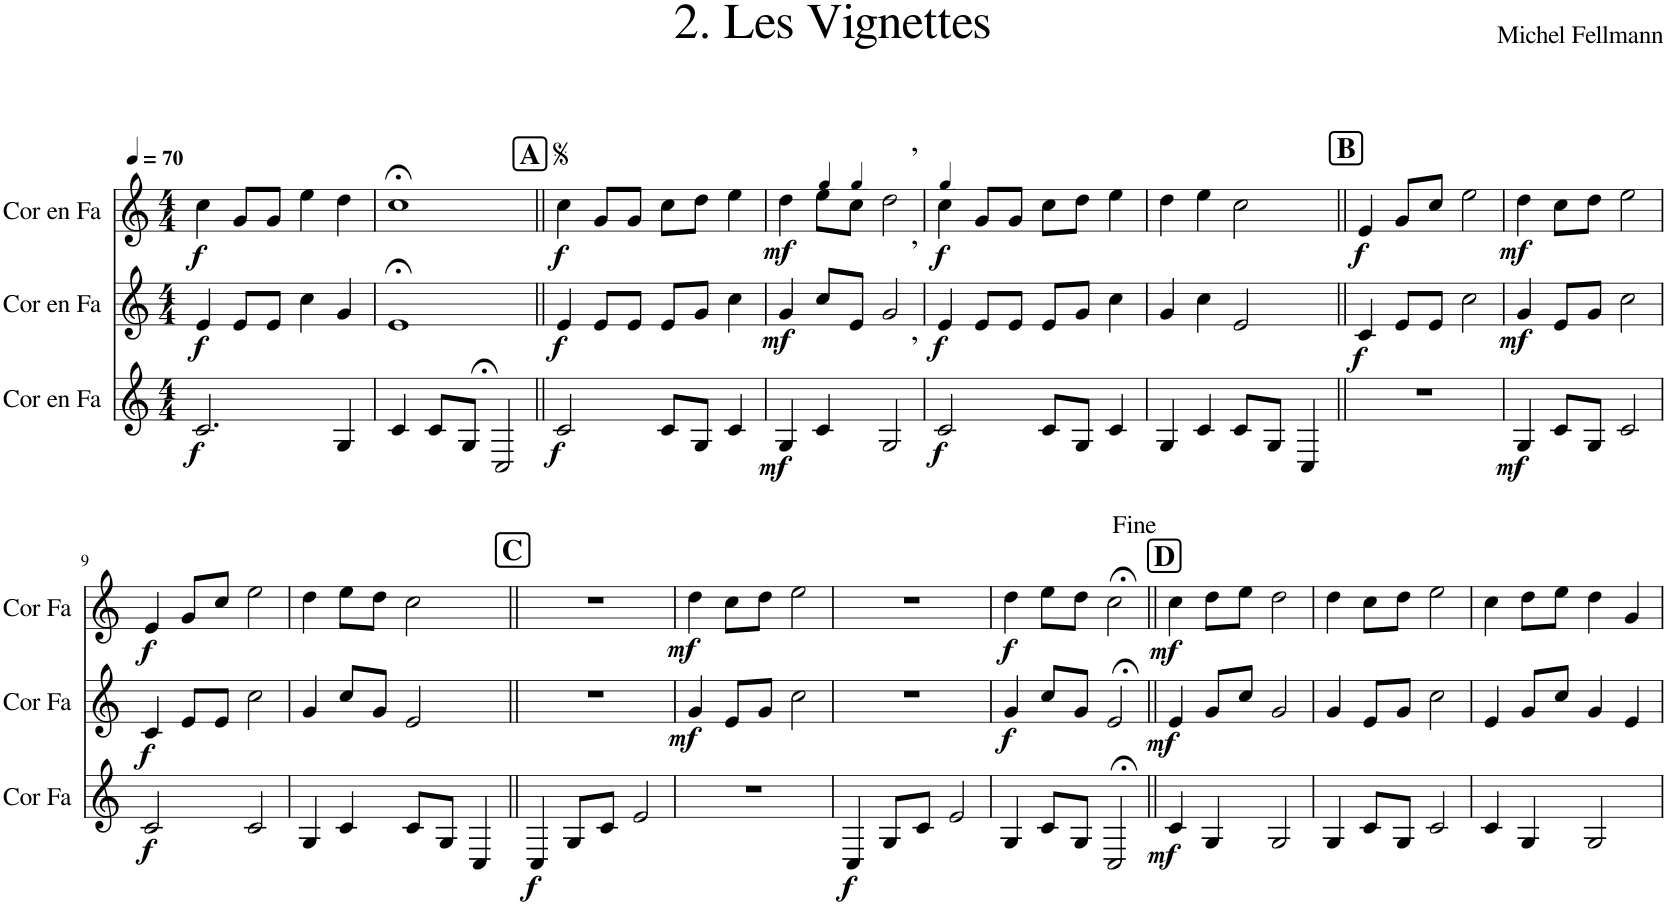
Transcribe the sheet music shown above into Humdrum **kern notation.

**kern	**dynam	**kern	**dynam	**kern	**dynam
*part3	*part3	*part2	*part2	*part1	*part1
*staff3	*staff3	*staff2	*staff2	*staff1	*staff1
*I"Cor en Fa	*	*I"Cor en Fa	*	*I"Cor en Fa	*
*I'Cor Fa	*	*I'Cor Fa	*	*I'Cor Fa	*
*clefG2	*	*clefG2	*	*clefG2	*
*Trd4c7	*	*Trd4c7	*	*Trd4c7	*
*k[]	*	*k[]	*	*k[]	*
*M4/4	*	*M4/4	*	*M4/4	*
*MM70	*	*MM70	*	*MM70	*
=1	=1	=1	=1	=1	=1
!	!LO:DY:b	!	!LO:DY:b	!	!LO:DY:b
2.c/	f	4e/	f	4cc\	f
.	.	8e/L	.	8g/L	.
.	.	8e/J	.	8g/J	.
.	.	4cc\	.	4ee\	.
4G/	.	4g/	.	4dd\	.
=2	=2	=2	=2	=2	=2
4c;</	.	1e;<	.	1cc;<	.
8c/L	.	.	.	.	.
8G/J	.	.	.	.	.
2C/	.	.	.	.	.
!!LO:REH:place=s1:a:B:cj:fs=14:t=A
=3||	=3||	=3||	=3||	=3||	=3||
!	!LO:DY:b	!	!LO:DY:b	!	!LO:DY:b
2c/	f	4e/	f	4cc\	f
.	.	8e/L	.	8g/L	.
.	.	8e/J	.	8g/J	.
8c/L	.	8e/L	.	8cc\L	.
8G/J	.	8g/J	.	8dd\J	.
4c/	.	4cc\	.	4ee\	.
=4	=4	=4	=4	=4	=4
!	!LO:DY:b	!	!LO:DY:b	!	!LO:DY:b
4G/	mf	4g/	mf	4dd\	mf
*	*	*	*	*MM63	*
4c/	.	8cc/L	.	8ee\L	.
*	*	*	*	*MM54	*
.	.	8e/J	.	8cc\J	.
!	!	!	!	!LO:TX:a:t=,	!
!	!	!LO:TX:a:t=,	!	!	!
!LO:TX:a:t=,	!	!	!	!	!
2G/	.	2g/	.	2dd\	.
=5	=5	=5	=5	=5	=5
*	*	*	*	*MM70	*
!	!LO:DY:b	!	!LO:DY:b	!	!LO:DY:b
2c/	f	4e/	f	4cc\	f
.	.	8e/L	.	8g/L	.
.	.	8e/J	.	8g/J	.
8c/L	.	8e/L	.	8cc\L	.
8G/J	.	8g/J	.	8dd\J	.
4c/	.	4cc\	.	4ee\	.
=6	=6	=6	=6	=6	=6
4G/	.	4g/	.	4dd\	.
4c/	.	4cc\	.	4ee\	.
8c/L	.	2e/	.	2cc\	.
8G/J	.	.	.	.	.
4C/	.	.	.	.	.
!!LO:REH:place=s1:a:B:cj:fs=14:t=B
=7||	=7||	=7||	=7||	=7||	=7||
!	!	!	!LO:DY:b	!	!LO:DY:b
1r	.	4c/	f	4e/	f
.	.	8e/L	.	8g/L	.
.	.	8e/J	.	8cc/J	.
.	.	2cc\	.	2ee\	.
=8	=8	=8	=8	=8	=8
!	!LO:DY:b	!	!LO:DY:b	!	!LO:DY:b
4G/	mf	4g/	mf	4dd\	mf
8c/L	.	8e/L	.	8cc\L	.
8G/J	.	8g/J	.	8dd\J	.
2c/	.	2cc\	.	2ee\	.
!!LO:LB:g=z
=9	=9	=9	=9	=9	=9
!	!LO:DY:b	!	!LO:DY:b	!	!LO:DY:b
2c/	f	4c/	f	4e/	f
.	.	8e/L	.	8g/L	.
.	.	8e/J	.	8cc/J	.
2c/	.	2cc\	.	2ee\	.
=10	=10	=10	=10	=10	=10
4G/	.	4g/	.	4dd\	.
4c/	.	8cc/L	.	8ee\L	.
.	.	8g/J	.	8dd\J	.
8c/L	.	2e/	.	2cc\	.
8G/J	.	.	.	.	.
4C/	.	.	.	.	.
!!LO:REH:place=s1:a:B:cj:fs=14:t=C
=11||	=11||	=11||	=11||	=11||	=11||
!	!LO:DY:b	!	!	!	!
4C/	f	1r	.	1r	.
8G/L	.	.	.	.	.
8c/J	.	.	.	.	.
2e/	.	.	.	.	.
=12	=12	=12	=12	=12	=12
!	!	!	!LO:DY:b	!	!LO:DY:b
1r	.	4g/	mf	4dd\	mf
.	.	8e/L	.	8cc\L	.
.	.	8g/J	.	8dd\J	.
.	.	2cc\	.	2ee\	.
=13	=13	=13	=13	=13	=13
!	!LO:DY:b	!	!	!	!
4C/	f	1r	.	1r	.
8G/L	.	.	.	.	.
8c/J	.	.	.	.	.
2e/	.	.	.	.	.
=14	=14	=14	=14	=14	=14
!	!	!	!LO:DY:b	!	!LO:DY:b
4G/	.	4g/	f	4dd\	f
8c/L	.	8cc/L	.	8ee\L	.
8G/J	.	8g/J	.	8dd\J	.
2C;</	.	2e;</	.	2cc;<\	.
!!LO:REH:place=s1:a:B:cj:fs=14:t=D
=15||	=15||	=15||	=15||	=15||	=15||
!	!LO:DY:b	!	!LO:DY:b	!	!LO:DY:b
4c/	mf	4e/	mf	4cc\	mf
4G/	.	8g/L	.	8dd\L	.
.	.	8cc/J	.	8ee\J	.
2G/	.	2g/	.	2dd\	.
=16	=16	=16	=16	=16	=16
4G/	.	4g/	.	4dd\	.
8c/L	.	8e/L	.	8cc\L	.
8G/J	.	8g/J	.	8dd\J	.
2c/	.	2cc\	.	2ee\	.
=17	=17	=17	=17	=17	=17
4c/	.	4e/	.	4cc\	.
4G/	.	8g/L	.	8dd\L	.
.	.	8cc/J	.	8ee\J	.
2G/	.	4g/	.	4dd\	.
.	.	4e/	.	4g/	.
=	=	=	=	=	=
*-	*-	*-	*-	*-	*-
